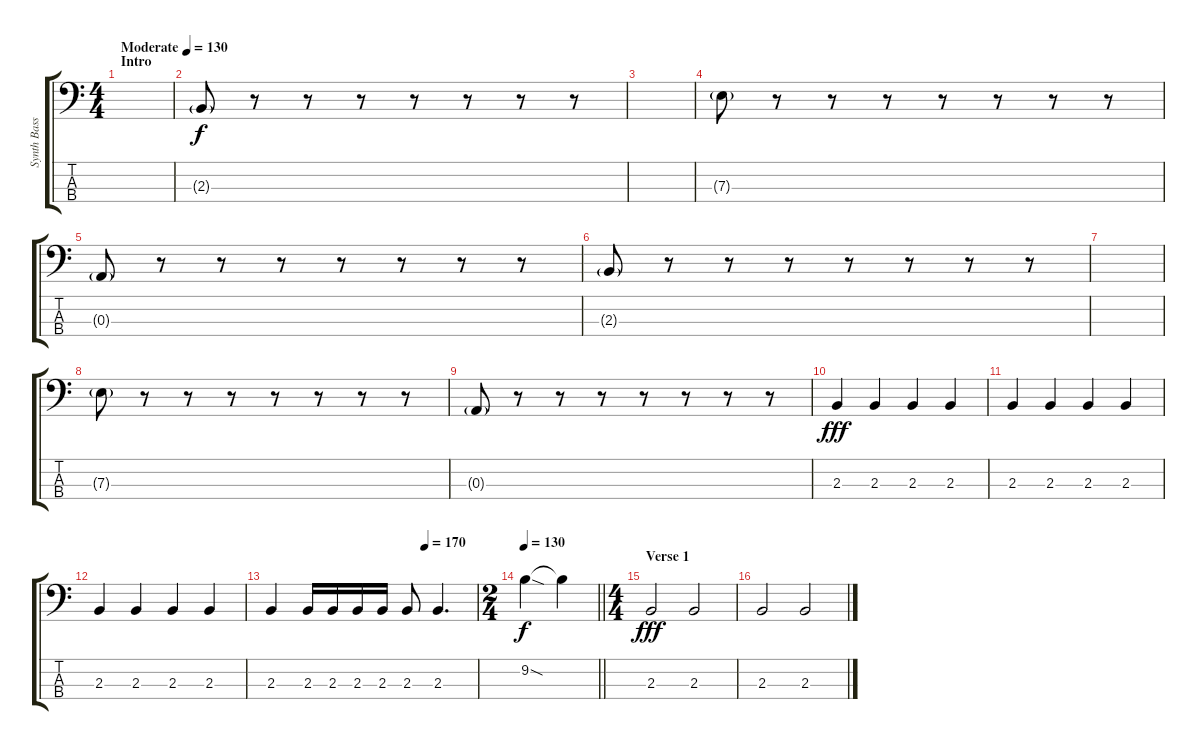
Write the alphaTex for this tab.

\track ("Synth Bass" "Synth Bass") {instrument electricbassfinger}
\staff {score tabs}
\tuning (G2 D2 A1 E1) {hide}
\ts (4 4)
\section ("" "Intro")
\tempo (130 "Moderate")
\clef f4
\ks c
|
2.3{g}.8 r.8 r.8 r.8 r.8 r.8 r.8 r.8 |
|
7.3{g}.8 r.8 r.8 r.8 r.8 r.8 r.8 r.8 |
0.3{g}.8 r.8 r.8 r.8 r.8 r.8 r.8 r.8 |
2.3{g}.8 r.8 r.8 r.8 r.8 r.8 r.8 r.8 |
|
7.3{g}.8 r.8 r.8 r.8 r.8 r.8 r.8 r.8 |
0.3{g}.8 r.8 r.8 r.8 r.8 r.8 r.8 r.8 |
2.3.4{dy fff} 2.3.4 2.3.4 2.3.4 |
2.3.4 2.3.4 2.3.4 2.3.4 |
2.3.4 2.3.4 2.3.4 2.3.4 |
\tempo (170 0.75)
2.3.4 2.3.16 2.3.16 2.3.16 2.3.16 2.3.8 2.3.4{d volume 0} |
\ts (2 4)
\tempo 130
\barLineRight lightlight
9.2{sod}.4{dy f volume 12} 9.2{t}.4 |
\ts (4 4)
\section ("" "Verse 1")
2.3.2{dy fff} 2.3.2 |
2.3.2 2.3.2
